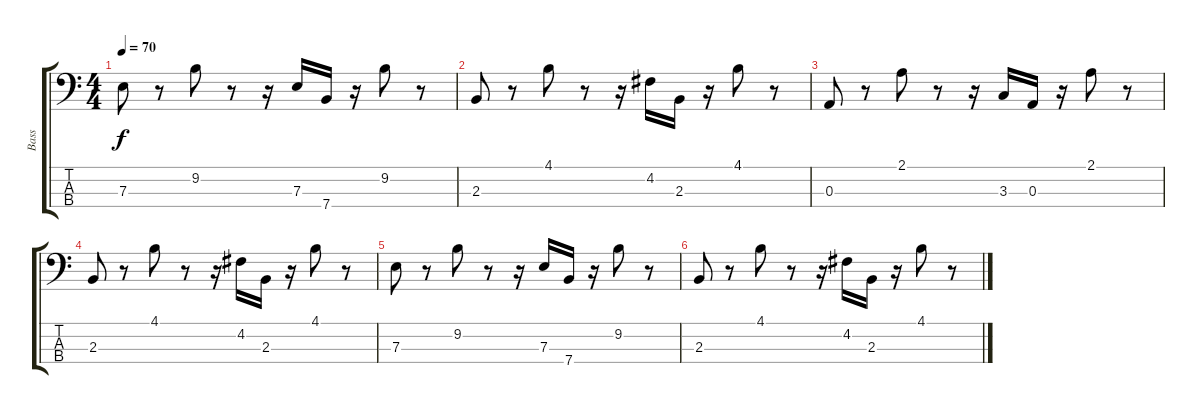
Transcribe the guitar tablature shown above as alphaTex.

\track ("Bass" "Bass") {instrument electricbassfinger}
\staff {score tabs}
\tuning (G2 D2 A1 E1) {hide}
\ts (4 4)
\tempo 70
\clef f4
\ks c
7.3.8{dy f} r.8 9.2.8 r.8 r.16 7.3.16 7.4.16 r.16 9.2.8 r.8 |
2.3.8 r.8 4.1.8 r.8 r.16 4.2.16 2.3.16 r.16 4.1.8 r.8 |
0.3.8 r.8 2.1.8 r.8 r.16 3.3.16 0.3.16 r.16 2.1.8 r.8 |
2.3.8 r.8 4.1.8 r.8 r.16 4.2.16 2.3.16 r.16 4.1.8 r.8 |
7.3.8{volume 0} r.8 9.2.8 r.8 r.16 7.3.16 7.4.16 r.16 9.2.8 r.8 |
2.3.8 r.8 4.1.8 r.8 r.16 4.2.16 2.3.16 r.16 4.1.8 r.8
